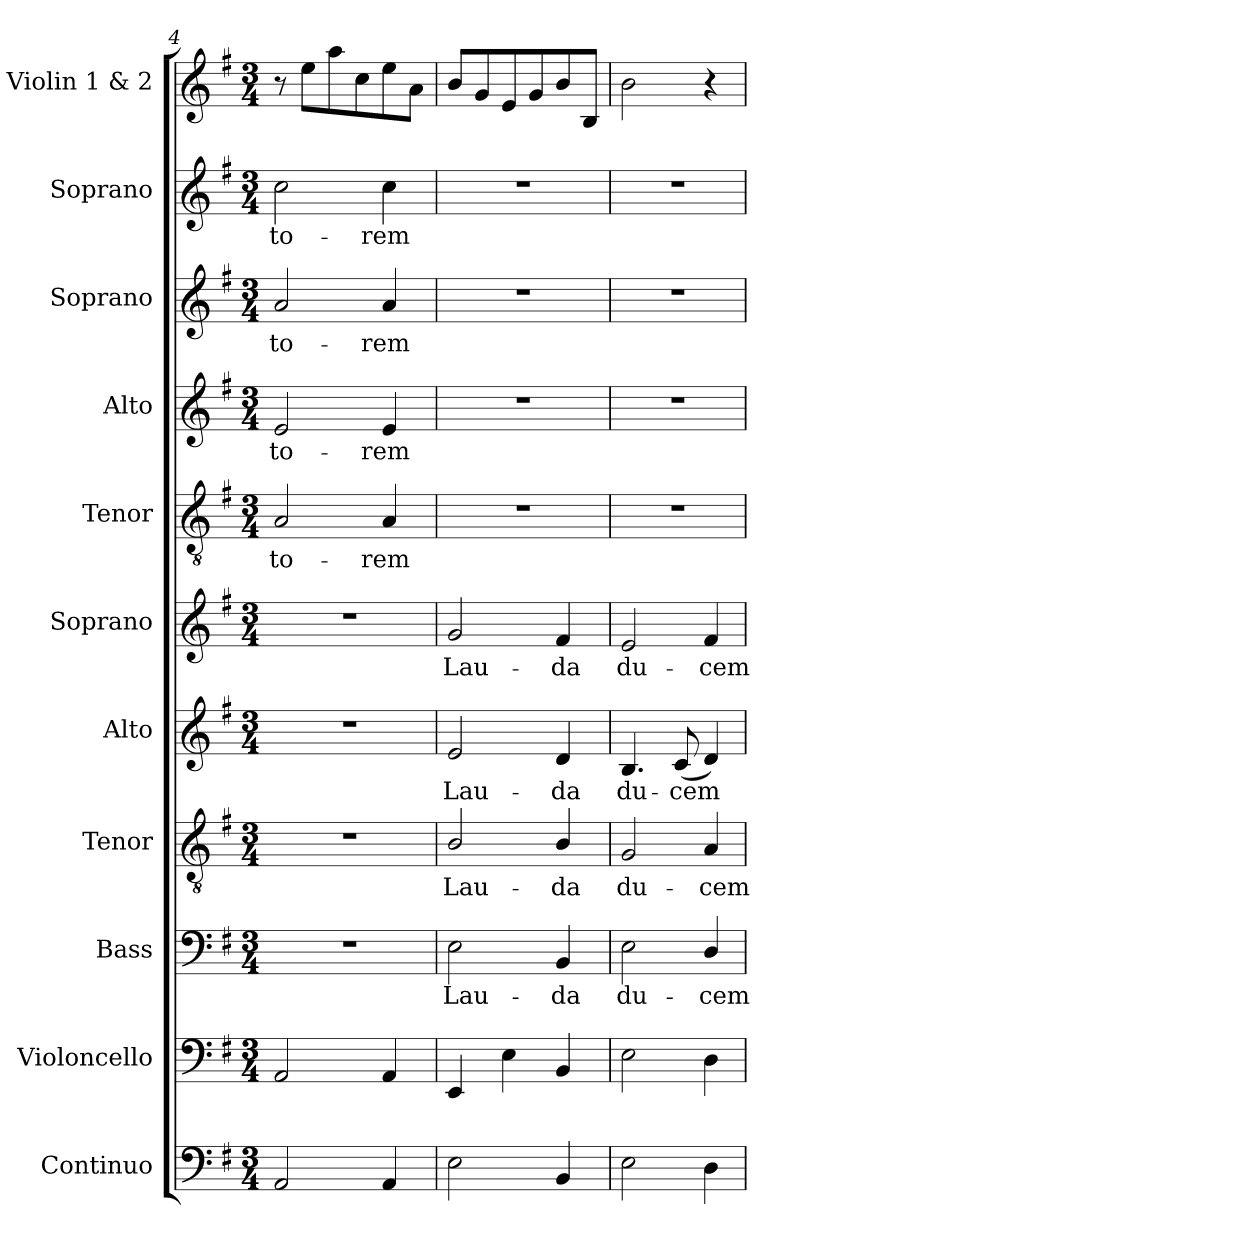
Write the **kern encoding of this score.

**kern	**kern	**kern	**text	**kern	**text	**kern	**text	**kern	**text	**kern	**text	**kern	**text	**kern	**text	**kern	**text	**kern
*part11	*part10	*part9	*part9	*part8	*part8	*part7	*part7	*part6	*part6	*part5	*part5	*part4	*part4	*part3	*part3	*part2	*part2	*part1
*staff11	*staff10	*staff9	*staff9	*staff8	*staff8	*staff7	*staff7	*staff6	*staff6	*staff5	*staff5	*staff4	*staff4	*staff3	*staff3	*staff2	*staff2	*staff1
*I"Continuo	*I"Violoncello	*I"Bass	*	*I"Tenor	*	*I"Alto	*	*I"Soprano	*	*I"Tenor	*	*I"Alto	*	*I"Soprano	*	*I"Soprano	*	*I"Violin 1 & 2
*I'Cont.	*I'Vc.	*I'B.	*	*I'T.	*	*I'A.	*	*I'S.	*	*I'T.	*	*I'A.	*	*I'S.	*	*I'S.	*	*I'Vln. 1/2
*clefF4	*clefF4	*clefF4	*	*clefGv2	*	*clefG2	*	*clefG2	*	*clefGv2	*	*clefG2	*	*clefG2	*	*clefG2	*	*clefG2
*	*	*	*	*ITrd7c12	*	*	*	*	*	*ITrd7c12	*	*	*	*	*	*	*	*
*k[f#]	*k[f#]	*k[f#]	*	*k[f#]	*	*k[f#]	*	*k[f#]	*	*k[f#]	*	*k[f#]	*	*k[f#]	*	*k[f#]	*	*k[f#]
*G:	*G:	*G:	*	*G:	*	*G:	*	*G:	*	*G:	*	*G:	*	*G:	*	*G:	*	*G:
*M3/4	*M3/4	*M3/4	*	*M3/4	*	*M3/4	*	*M3/4	*	*M3/4	*	*M3/4	*	*M3/4	*	*M3/4	*	*M3/4
=4	=4	=4	=4	=4	=4	=4	=4	=4	=4	=4	=4	=4	=4	=4	=4	=4	=4	=4
!	!	!LO:N:vis=1	!	!LO:N:vis=1	!	!LO:N:vis=1	!	!LO:N:vis=1	!	!	!	!	!	!	!	!	!	!
!	!	!	!	!	!	!	!	!	!	!	!LO:LY:b:color=#000000	!	!	!	!	!	!	!
!	!	!	!	!	!	!	!	!	!	!	!	!	!LO:LY:b:color=#000000	!	!	!	!	!
!	!	!	!	!	!	!	!	!	!	!	!	!	!	!	!LO:LY:b:color=#000000	!	!	!
!	!	!	!	!	!	!	!	!	!	!	!	!	!	!	!	!	!LO:LY:b:color=#000000	!
2AAi/	2AAi/	2.r	.	2.r	.	2.r	.	2.r	.	2AAi/	-to-	2ei/	-to-	2ai/	-to-	2cci\	-to-	8r
.	.	.	.	.	.	.	.	.	.	.	.	.	.	.	.	.	.	8eei\L
.	.	.	.	.	.	.	.	.	.	.	.	.	.	.	.	.	.	8aai\
.	.	.	.	.	.	.	.	.	.	.	.	.	.	.	.	.	.	8cci\
!	!	!	!	!	!	!	!	!	!	!	!LO:LY:b:color=#000000	!	!	!	!	!	!	!
!	!	!	!	!	!	!	!	!	!	!	!	!	!LO:LY:b:color=#000000	!	!	!	!	!
!	!	!	!	!	!	!	!	!	!	!	!	!	!	!	!LO:LY:b:color=#000000	!	!	!
!	!	!	!	!	!	!	!	!	!	!	!	!	!	!	!	!	!LO:LY:b:color=#000000	!
4AAi/	4AAi/	.	.	.	.	.	.	.	.	4AAi/	-rem	4ei/	-rem	4ai/	-rem	4cci\	-rem	8eei\
.	.	.	.	.	.	.	.	.	.	.	.	.	.	.	.	.	.	8ai\J
=5	=5	=5	=5	=5	=5	=5	=5	=5	=5	=5	=5	=5	=5	=5	=5	=5	=5	=5
!	!	!	!LO:LY:b:color=#000000	!	!	!	!	!	!	!	!	!	!	!	!	!	!	!
!	!	!	!	!	!LO:LY:b:color=#000000	!	!	!	!	!	!	!	!	!	!	!	!	!
!	!	!	!	!	!	!	!LO:LY:b:color=#000000	!	!	!	!	!	!	!	!	!	!	!
!	!	!	!	!	!	!	!	!	!LO:LY:b:color=#000000	!LO:N:vis=1	!	!LO:N:vis=1	!	!LO:N:vis=1	!	!LO:N:vis=1	!	!
2Ei\	4EEi/	2Ei\	Lau-	2BBi/	Lau-	2ei/	Lau-	2gi/	Lau-	2.r	.	2.r	.	2.r	.	2.r	.	8bi/L
.	.	.	.	.	.	.	.	.	.	.	.	.	.	.	.	.	.	8gi/
.	4Ei\	.	.	.	.	.	.	.	.	.	.	.	.	.	.	.	.	8ei/
.	.	.	.	.	.	.	.	.	.	.	.	.	.	.	.	.	.	8gi/
!	!	!	!LO:LY:b:color=#000000	!	!	!	!	!	!	!	!	!	!	!	!	!	!	!
!	!	!	!	!	!LO:LY:b:color=#000000	!	!	!	!	!	!	!	!	!	!	!	!	!
!	!	!	!	!	!	!	!LO:LY:b:color=#000000	!	!	!	!	!	!	!	!	!	!	!
!	!	!	!	!	!	!	!	!	!LO:LY:b:color=#000000	!	!	!	!	!	!	!	!	!
4BBi/	4BBi/	4BBi/	-da	4BBi/	-da	4di/	-da	4f#i/	-da	.	.	.	.	.	.	.	.	8bi/
.	.	.	.	.	.	.	.	.	.	.	.	.	.	.	.	.	.	8Bi/J
!!LO:PB:g=z
=6	=6	=6	=6	=6	=6	=6	=6	=6	=6	=6	=6	=6	=6	=6	=6	=6	=6	=6
!	!	!	!LO:LY:b:color=#000000	!	!	!	!	!	!	!	!	!	!	!	!	!	!	!
!	!	!	!	!	!LO:LY:b:color=#000000	!	!	!	!	!	!	!	!	!	!	!	!	!
!	!	!	!	!	!	!	!LO:LY:b:color=#000000	!	!	!	!	!	!	!	!	!	!	!
!	!	!	!	!	!	!	!	!	!LO:LY:b:color=#000000	!LO:N:vis=1	!	!LO:N:vis=1	!	!LO:N:vis=1	!	!LO:N:vis=1	!	!
2Ei\	2Ei\	2Ei\	du-	2GGi/	du-	4.Bi/	du-	2ei/	du-	2.r	.	2.r	.	2.r	.	2.r	.	2bi\
!	!	!	!	!	!	!	!LO:LY:b:color=#000000	!	!	!	!	!	!	!	!	!	!	!
.	.	.	.	.	.	(8ci/	-cem	.	.	.	.	.	.	.	.	.	.	.
!	!	!	!LO:LY:b:color=#000000	!	!	!	!	!	!	!	!	!	!	!	!	!	!	!
!	!	!	!	!	!LO:LY:b:color=#000000	!	!	!	!	!	!	!	!	!	!	!	!	!
!	!	!	!	!	!	!	!	!	!LO:LY:b:color=#000000	!	!	!	!	!	!	!	!	!
4Di\	4Di\	4Di/	-cem	4AAi/	-cem	4di/)	.	4f#i/	-cem	.	.	.	.	.	.	.	.	4r
=	=	=	=	=	=	=	=	=	=	=	=	=	=	=	=	=	=	=
*-	*-	*-	*-	*-	*-	*-	*-	*-	*-	*-	*-	*-	*-	*-	*-	*-	*-	*-
